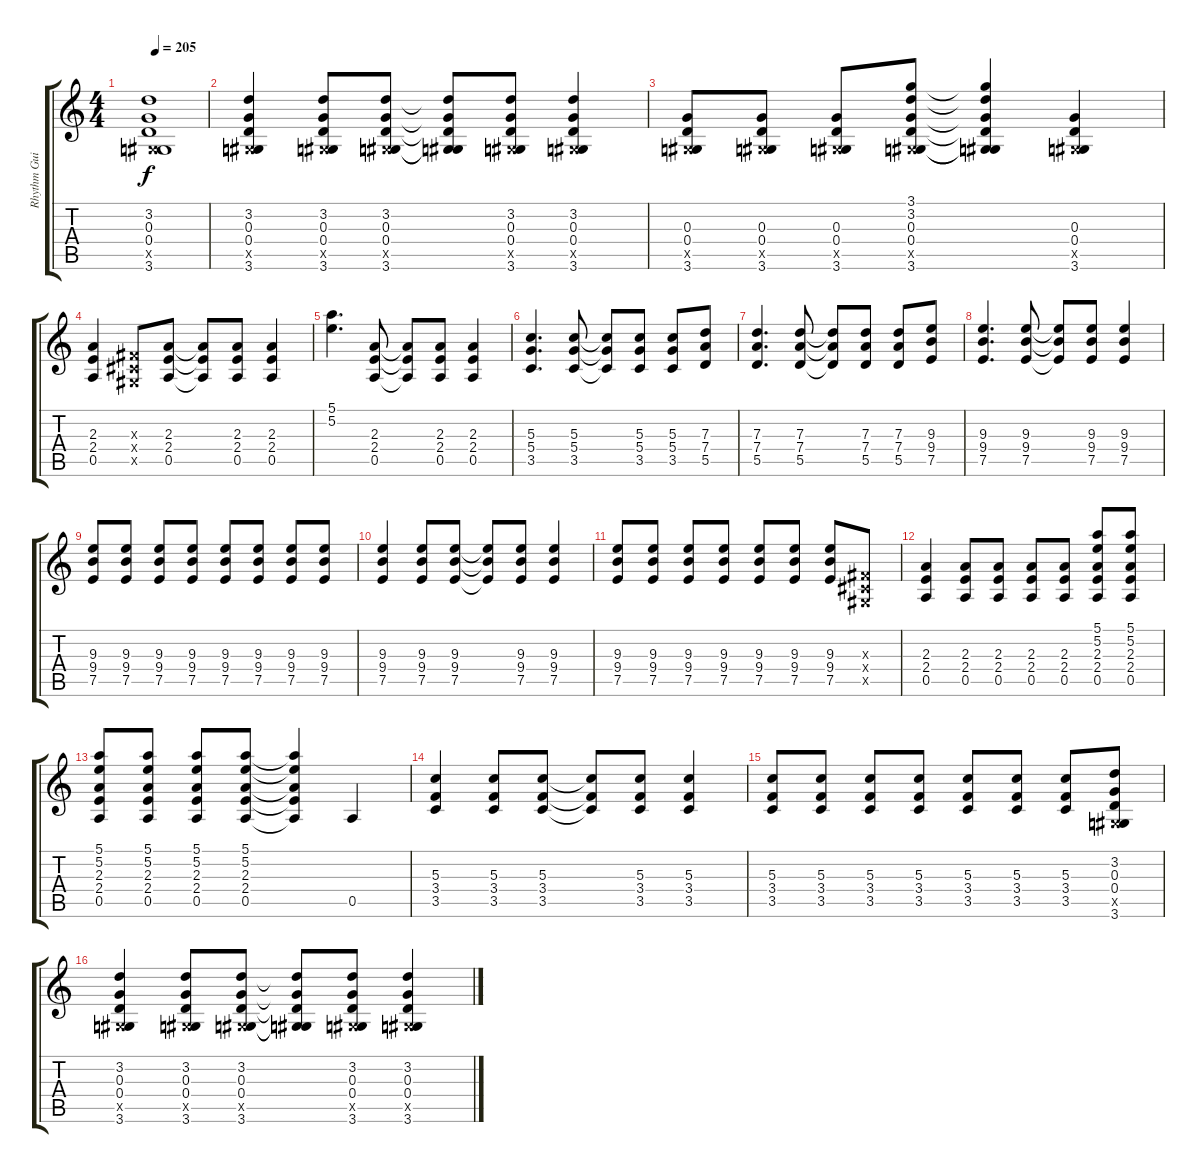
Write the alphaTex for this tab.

\track ("Rhythm Guitar" "Rhythm Gui") {instrument electricguitarjazz}
\staff {score tabs}
\tuning (E4 B3 G3 D3 A2 E2) {hide}
\ts (4 4)
\tempo 205
\clef g2
\ks c
(3.2 0.3 0.4 -1.5{x} 3.6).1{dy f} |
(3.2 0.3 0.4 -1.5{x} 3.6).4 (3.2 0.3 0.4 -1.5{x} 3.6).8 (3.2 0.3 0.4 -1.5{x} 3.6).8 (3.2{t} 0.3{t} 0.4{t} -1.5{t} 3.6{t}).8 (3.2 0.3 0.4 -1.5{x} 3.6).8 (3.2 0.3 0.4 -1.5{x} 3.6).4 |
(0.3 0.4 -1.5{x} 3.6).8 (0.3 0.4 -1.5{x} 3.6).8 (0.3 0.4 -1.5{x} 3.6).8 (3.1 3.2 0.3 0.4 -1.5{x} 3.6).8 (3.1{t} 3.2{t} 0.3{t} 0.4{t} -1.5{t} 3.6{t}).4 (0.3 0.4 -1.5{x} 3.6).4 |
(2.3 2.4 0.5).4 (-1.3{x} -1.4{x} -1.5{x}).8 (2.3 2.4 0.5).8 (2.3{t} 2.4{t} 0.5{t}).8 (2.3 2.4 0.5).8 (2.3 2.4 0.5).4 |
(5.1 5.2).4{d} (2.3 2.4 0.5).8 (2.3{t} 2.4{t} 0.5{t}).8 (2.3 2.4 0.5).8 (2.3 2.4 0.5).4 |
(5.3 5.4 3.5).4{d} (5.3 5.4 3.5).8 (5.3{t} 5.4{t} 3.5{t}).8 (5.3 5.4 3.5).8 (5.3 5.4 3.5).8 (7.3 7.4 5.5).8 |
(7.3 7.4 5.5).4{d} (7.3 7.4 5.5).8 (7.3{t} 7.4{t} 5.5{t}).8 (7.3 7.4 5.5).8 (7.3 7.4 5.5).8 (9.3 9.4 7.5).8 |
(9.3 9.4 7.5).4{d} (9.3 9.4 7.5).8 (9.3{t} 9.4{t} 7.5{t}).8 (9.3 9.4 7.5).8 (9.3 9.4 7.5).4 |
(9.3 9.4 7.5).8 (9.3 9.4 7.5).8 (9.3 9.4 7.5).8 (9.3 9.4 7.5).8 (9.3 9.4 7.5).8 (9.3 9.4 7.5).8 (9.3 9.4 7.5).8 (9.3 9.4 7.5).8 |
(9.3 9.4 7.5).4 (9.3 9.4 7.5).8 (9.3 9.4 7.5).8 (9.3{t} 9.4{t} 7.5{t}).8 (9.3 9.4 7.5).8 (9.3 9.4 7.5).4 |
(9.3 9.4 7.5).8 (9.3 9.4 7.5).8 (9.3 9.4 7.5).8 (9.3 9.4 7.5).8 (9.3 9.4 7.5).8 (9.3 9.4 7.5).8 (9.3 9.4 7.5).8 (-1.3{x} -1.4{x} -1.5{x}).8 |
(2.3 2.4 0.5).4 (2.3 2.4 0.5).8 (2.3 2.4 0.5).8 (2.3 2.4 0.5).8 (2.3 2.4 0.5).8 (5.1 5.2 2.3 2.4 0.5).8 (5.1 5.2 2.3 2.4 0.5).8 |
(5.1 5.2 2.3 2.4 0.5).8 (5.1 5.2 2.3 2.4 0.5).8 (5.1 5.2 2.3 2.4 0.5).8 (5.1 5.2 2.3 2.4 0.5).8 (5.1{t} 5.2{t} 2.3{t} 2.4{t} 0.5{t}).4 0.5.4 |
(5.3 3.4 3.5).4 (5.3 3.4 3.5).8 (5.3 3.4 3.5).8 (5.3{t} 3.4{t} 3.5{t}).8 (5.3 3.4 3.5).8 (5.3 3.4 3.5).4 |
(5.3 3.4 3.5).8 (5.3 3.4 3.5).8 (5.3 3.4 3.5).8 (5.3 3.4 3.5).8 (5.3 3.4 3.5).8 (5.3 3.4 3.5).8 (5.3 3.4 3.5).8 (3.2 0.3 0.4 -1.5{x} 3.6).8 |
(3.2 0.3 0.4 -1.5{x} 3.6).4 (3.2 0.3 0.4 -1.5{x} 3.6).8 (3.2 0.3 0.4 -1.5{x} 3.6).8 (3.2{t} 0.3{t} 0.4{t} -1.5{t} 3.6{t}).8 (3.2 0.3 0.4 -1.5{x} 3.6).8 (3.2 0.3 0.4 -1.5{x} 3.6).4
